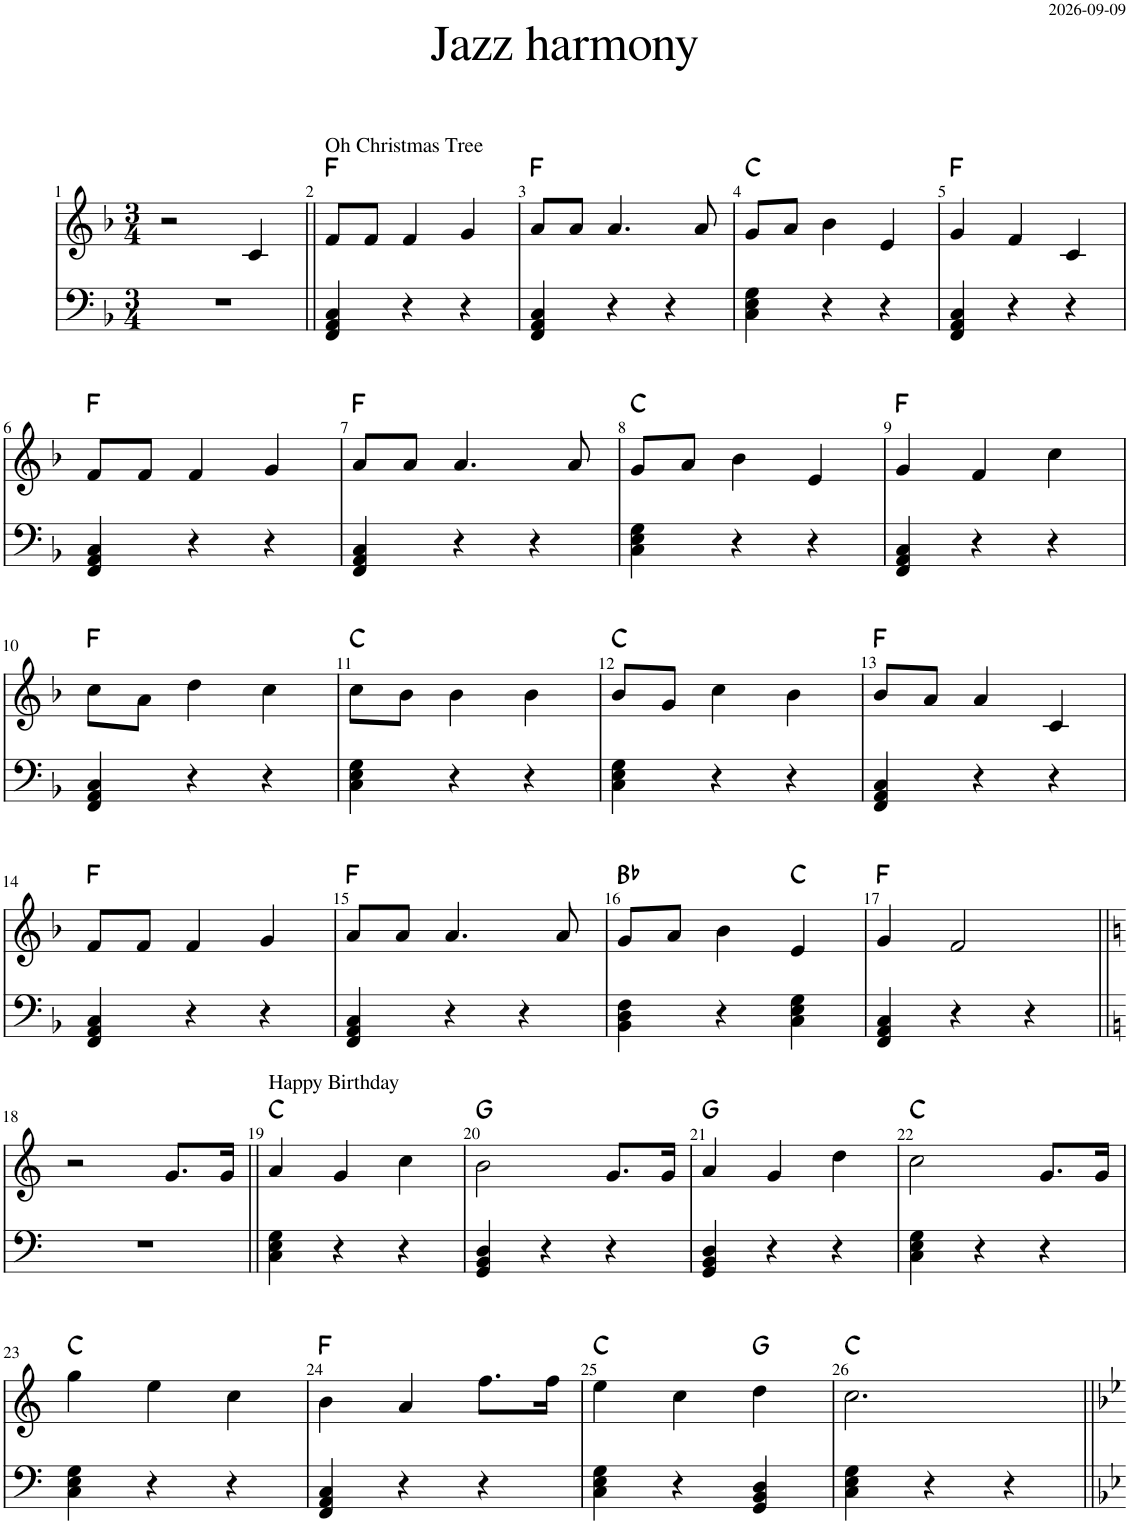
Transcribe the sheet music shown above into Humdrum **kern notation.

**kern	**kern	**harte
*part1	*part1	*part1
*staff2	*staff1	*
*I"Piano	*	*
*I'Pno.	*	*
*clefF4	*clefG2	*
*k[b-]	*k[b-]	*
*M3/4	*M3/4	*
=1	=1	=1
2.r	2r	.
.	4c/	.
=2||	=2||	=2||
!	!LO:TX:a:t=Oh Christmas Tree	!
4FF/ 4AA/ 4C/	8f/L	F:maj
.	8f/J	.
4r	4f/	.
4r	4g/	.
=3	=3	=3
4FF/ 4AA/ 4C/	8a/L	F:maj
.	8a/J	.
4r	4.a/	.
4r	.	.
.	8a/	.
=4	=4	=4
4C\ 4E\ 4G\	8g/L	C:maj
.	8a/J	.
4r	4b-\	.
4r	4e/	.
=5	=5	=5
4FF/ 4AA/ 4C/	4g/	F:maj
4r	4f/	.
4r	4c/	.
!!LO:LB:g=z
=6	=6	=6
4FF/ 4AA/ 4C/	8f/L	F:maj
.	8f/J	.
4r	4f/	.
4r	4g/	.
=7	=7	=7
4FF/ 4AA/ 4C/	8a/L	F:maj
.	8a/J	.
4r	4.a/	.
4r	.	.
.	8a/	.
=8	=8	=8
4C\ 4E\ 4G\	8g/L	C:maj
.	8a/J	.
4r	4b-\	.
4r	4e/	.
=9	=9	=9
4FF/ 4AA/ 4C/	4g/	F:maj
4r	4f/	.
4r	4cc\	.
!!LO:LB:g=z
=10	=10	=10
4FF/ 4AA/ 4C/	8cc\L	F:maj
.	8a\J	.
4r	4dd\	.
4r	4cc\	.
=11	=11	=11
4C\ 4E\ 4G\	8cc\L	C:maj
.	8b-\J	.
4r	4b-\	.
4r	4b-\	.
=12	=12	=12
4C\ 4E\ 4G\	8b-/L	C:maj
.	8g/J	.
4r	4cc\	.
4r	4b-\	.
=13	=13	=13
4FF/ 4AA/ 4C/	8b-/L	F:maj
.	8a/J	.
4r	4a/	.
4r	4c/	.
!!LO:LB:g=z
=14	=14	=14
4FF/ 4AA/ 4C/	8f/L	F:maj
.	8f/J	.
4r	4f/	.
4r	4g/	.
=15	=15	=15
4FF/ 4AA/ 4C/	8a/L	F:maj
.	8a/J	.
4r	4.a/	.
4r	.	.
.	8a/	.
=16	=16	=16
4BB-\ 4D\ 4F\	8g/L	Bb:maj
.	8a/J	.
4r	4b-\	.
4C\ 4E\ 4G\	4e/	C:maj
=17	=17	=17
4FF/ 4AA/ 4C/	4g/	F:maj
4r	2f/	.
4r	.	.
!!LO:LB:g=z
=18||	=18||	=18||
*k[]	*k[]	*
2.r	2r	.
.	8.g/L	.
.	16g/Jk	.
=19||	=19||	=19||
!	!LO:TX:a:t=Happy Birthday	!
4C\ 4E\ 4G\	4a/	C:maj
4r	4g/	.
4r	4cc\	.
=20	=20	=20
4GG/ 4BB/ 4D/	2b\	G:maj
4r	.	.
4r	8.g/L	.
.	16g/Jk	.
=21	=21	=21
4GG/ 4BB/ 4D/	4a/	G:maj
4r	4g/	.
4r	4dd\	.
=22	=22	=22
4C\ 4E\ 4G\	2cc\	C:maj
4r	.	.
4r	8.g/L	.
.	16g/Jk	.
!!LO:LB:g=z
=23	=23	=23
4C\ 4E\ 4G\	4gg\	C:maj
4r	4ee\	.
4r	4cc\	.
=24	=24	=24
4FF/ 4AA/ 4C/	4b\	F:maj
4r	4a/	.
4r	8.ff\L	.
.	16ff\Jk	.
=25	=25	=25
4C\ 4E\ 4G\	4ee\	C:maj
4r	4cc\	.
4GG/ 4BB/ 4D/	4dd\	G:maj
=26	=26	=26
4C\ 4E\ 4G\	2.cc\	C:maj
4r	.	.
4r	.	.
=||	=||	=||
*-	*-	*-
